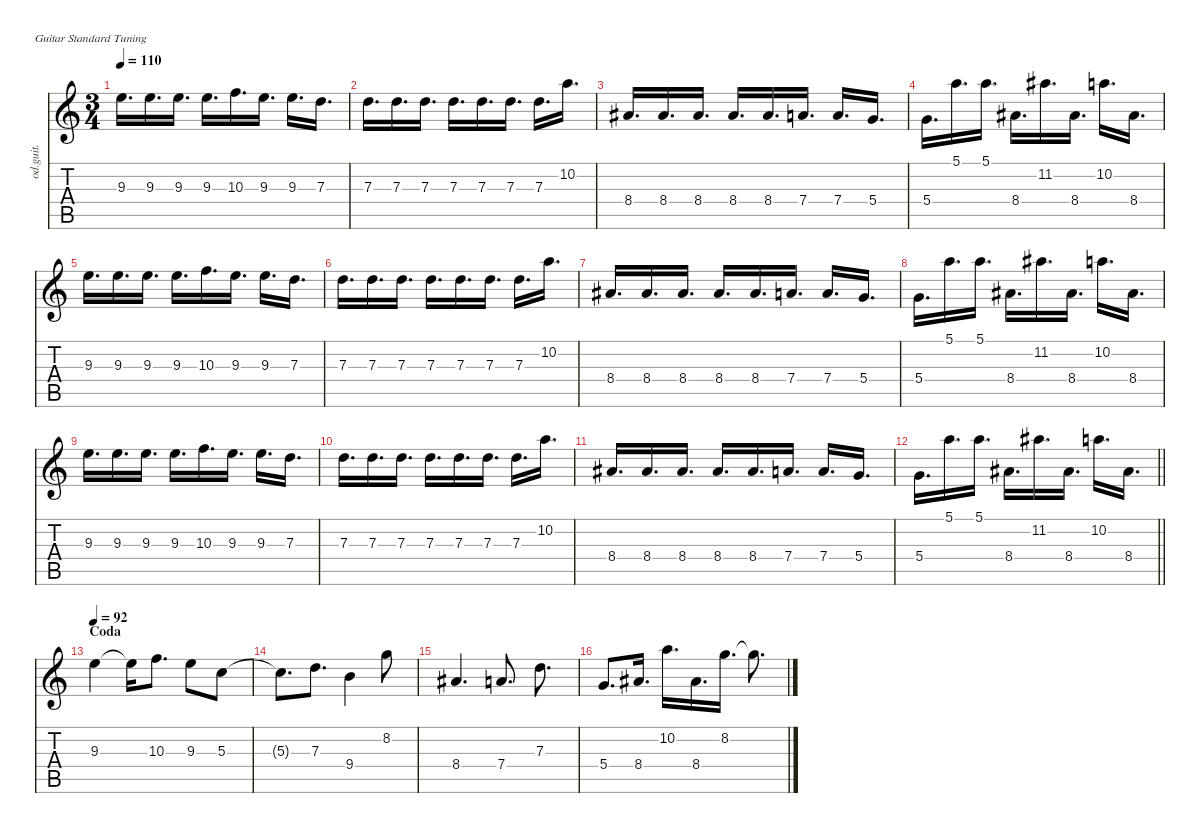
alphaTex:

\defaultSystemsLayout 4
\hideDynamics
\bracketExtendMode nobrackets
\otherSystemsTrackNameOrientation horizontal
\track ("Lead guitar 1" "od.guit.") {solo instrument overdrivenguitar}
\staff {score tabs}
\tuning (E4 B3 G3 D3 A2 E2)
\ts (3 4)
\tempo 110
\clef g2
\ks c
9.3.16{d dy f beam Down} 9.3.16{d beam Down} 9.3.16{d beam Down} 9.3.16{d beam Down} 10.3.16{d beam Down} 9.3.16{d beam Down} 9.3.16{d beam Down} 7.3.16{d beam Down} |
7.3.16{d beam Down} 7.3.16{d beam Down} 7.3.16{d beam Down} 7.3.16{d beam Down} 7.3.16{d beam Down} 7.3.16{d beam Down} 7.3.16{d beam Down} 10.2.16{d beam Down} |
8.4{acc #}.16{d beam Up} 8.4{acc #}.16{d beam Up} 8.4{acc #}.16{d beam Up} 8.4{acc #}.16{d beam Up} 8.4{acc #}.16{d beam Up} 7.4.16{d beam Up} 7.4.16{d beam Up} 5.4.16{d beam Up} |
5.4.16{d beam Down} 5.1.16{d beam Down} 5.1.16{d beam Down} 8.4{acc #}.16{d beam Down} 11.2{acc #}.16{d beam Down} 8.4{acc #}.16{d beam Down} 10.2.16{d beam Down} 8.4{acc #}.16{d beam Down} |
9.3.16{d beam Down} 9.3.16{d beam Down} 9.3.16{d beam Down} 9.3.16{d beam Down} 10.3.16{d beam Down} 9.3.16{d beam Down} 9.3.16{d beam Down} 7.3.16{d beam Down} |
7.3.16{d beam Down} 7.3.16{d beam Down} 7.3.16{d beam Down} 7.3.16{d beam Down} 7.3.16{d beam Down} 7.3.16{d beam Down} 7.3.16{d beam Down} 10.2.16{d beam Down} |
8.4{acc #}.16{d beam Up} 8.4{acc #}.16{d beam Up} 8.4{acc #}.16{d beam Up} 8.4{acc #}.16{d beam Up} 8.4{acc #}.16{d beam Up} 7.4.16{d beam Up} 7.4.16{d beam Up} 5.4.16{d beam Up} |
5.4.16{d beam Down} 5.1.16{d beam Down} 5.1.16{d beam Down} 8.4{acc #}.16{d beam Down} 11.2{acc #}.16{d beam Down} 8.4{acc #}.16{d beam Down} 10.2.16{d beam Down} 8.4{acc #}.16{d beam Down} |
9.3.16{d beam Down} 9.3.16{d beam Down} 9.3.16{d beam Down} 9.3.16{d beam Down} 10.3.16{d beam Down} 9.3.16{d beam Down} 9.3.16{d beam Down} 7.3.16{d beam Down} |
7.3.16{d beam Down} 7.3.16{d beam Down} 7.3.16{d beam Down} 7.3.16{d beam Down} 7.3.16{d beam Down} 7.3.16{d beam Down} 7.3.16{d beam Down} 10.2.16{d beam Down} |
8.4{acc #}.16{d beam Up} 8.4{acc #}.16{d beam Up} 8.4{acc #}.16{d beam Up} 8.4{acc #}.16{d beam Up} 8.4{acc #}.16{d beam Up} 7.4.16{d beam Up} 7.4.16{d beam Up} 5.4.16{d beam Up} |
\barLineRight lightlight
5.4.16{d beam Down} 5.1.16{d beam Down} 5.1.16{d beam Down} 8.4{acc #}.16{d beam Down} 11.2{acc #}.16{d beam Down} 8.4{acc #}.16{d beam Down} 10.2.16{d beam Down} 8.4{acc #}.16{d beam Down} |
\section ("" "Coda")
\tempo 92
9.3.4{beam Down} 9.3{t}.16{beam Down} 10.3.8{d beam Down} 9.3.8{beam Down} 5.3.8{beam Down} |
5.3{t}.8{d beam Down} 7.3.8{d beam Down} 9.4.4{beam Down} 8.2.8{beam Down} |
8.4{acc #}.4{d beam Up} 7.4.8{d beam Up} 7.3.8{d beam Down} |
5.4.8{d beam Up} 8.4{acc #}.16{d beam Up} 10.2.16{d beam Down} 8.4{acc #}.16{d beam Down} 8.2.16{d beam Down} 8.2{t}.8{d beam Down}
